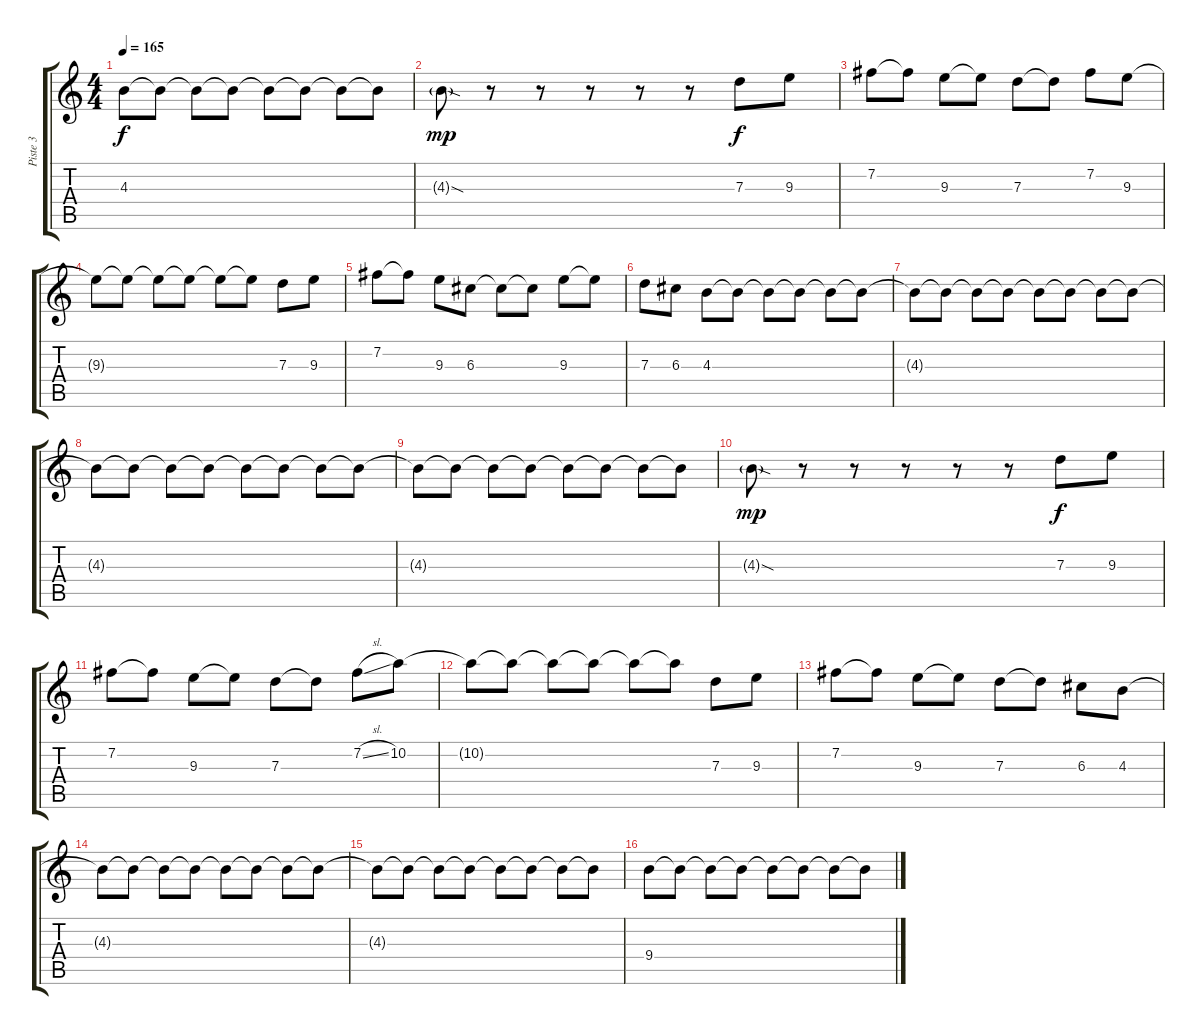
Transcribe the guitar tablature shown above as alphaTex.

\track ("Piste 3" "Piste 3") {instrument distortionguitar}
\staff {score tabs}
\tuning (E4 B3 G3 D3 A2 E2) {hide}
\ts (4 4)
\tempo 165
\clef g2
\ks c
4.3{t}.8{dy f} 4.3{t}.8 4.3{t}.8 4.3{t}.8 4.3{t}.8 4.3{t}.8 4.3{t}.8 4.3{t}.8 |
4.3{sod g}.8{dy mp} r.8 r.8 r.8 r.8 r.8 7.3.8{dy f} 9.3.8 |
7.2.8 7.2{t}.8 9.3.8 9.3{t}.8 7.3.8 7.3{t}.8 7.2.8 9.3.8 |
9.3{t}.8 9.3{t}.8 9.3{t}.8 9.3{t}.8 9.3{t}.8 9.3{t}.8 7.3.8 9.3.8 |
7.2.8 7.2{t}.8 9.3.8 6.3.8 6.3{t}.8 6.3{t}.8 9.3.8 9.3{t}.8 |
7.3.8 6.3.8 4.3.8 4.3{t}.8 4.3{t}.8 4.3{t}.8 4.3{t}.8 4.3{t}.8 |
4.3{t}.8 4.3{t}.8 4.3{t}.8 4.3{t}.8 4.3{t}.8 4.3{t}.8 4.3{t}.8 4.3{t}.8 |
4.3{t}.8 4.3{t}.8 4.3{t}.8 4.3{t}.8 4.3{t}.8 4.3{t}.8 4.3{t}.8 4.3{t}.8 |
4.3{t}.8 4.3{t}.8 4.3{t}.8 4.3{t}.8 4.3{t}.8 4.3{t}.8 4.3{t}.8 4.3{t}.8 |
4.3{sod g}.8{dy mp} r.8 r.8 r.8 r.8 r.8 7.3.8{dy f} 9.3.8 |
7.2.8 7.2{t}.8 9.3.8 9.3{t}.8 7.3.8 7.3{t}.8 7.2{sl}.8 10.2.8 |
10.2{t}.8 10.2{t}.8 10.2{t}.8 10.2{t}.8 10.2{t}.8 10.2{t}.8 7.3.8 9.3.8 |
7.2.8 7.2{t}.8 9.3.8 9.3{t}.8 7.3.8 7.3{t}.8 6.3.8 4.3.8 |
4.3{t}.8 4.3{t}.8 4.3{t}.8 4.3{t}.8 4.3{t}.8 4.3{t}.8 4.3{t}.8 4.3{t}.8 |
4.3{t}.8 4.3{t}.8 4.3{t}.8 4.3{t}.8 4.3{t}.8 4.3{t}.8 4.3{t}.8 4.3{t}.8 |
9.4.8 9.4{t}.8 9.4{t}.8 9.4{t}.8 9.4{t}.8 9.4{t}.8 9.4{t}.8 9.4{t}.8
